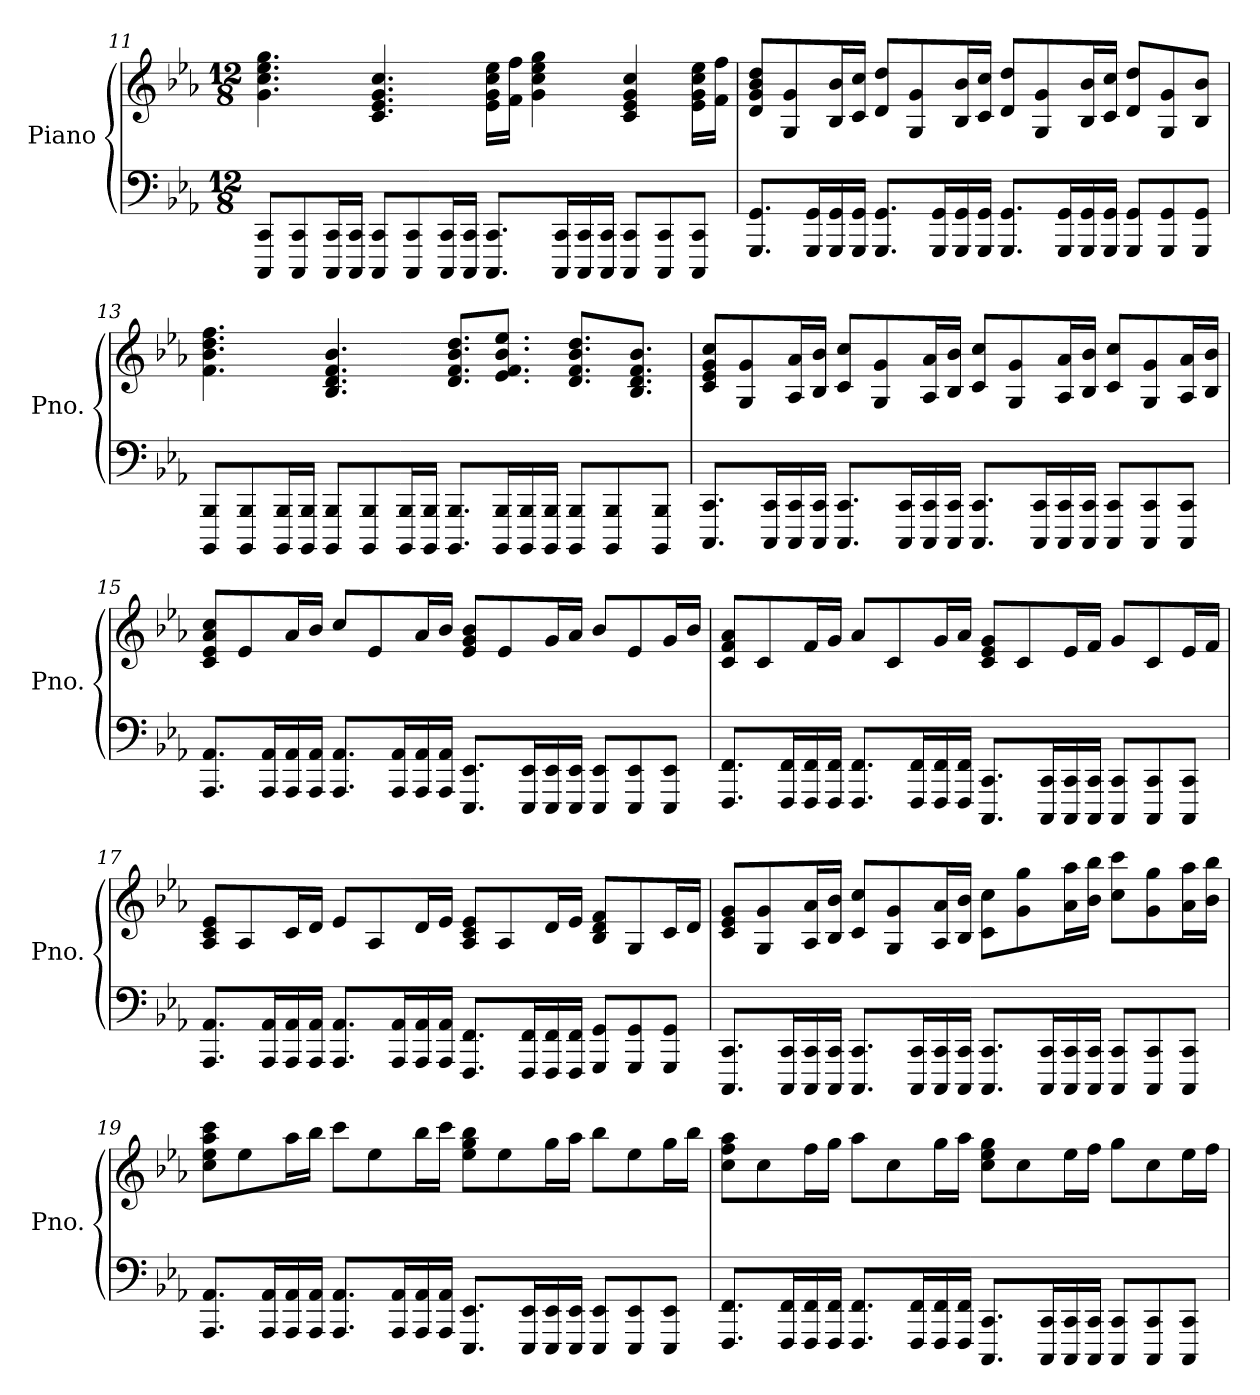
**kern	**kern
*part1	*part1
*staff2	*staff1
*I"Piano	*
*I'Pno.	*
!!LO:PB:g=z
*clefF4	*clefG2
*k[b-e-a-]	*k[b-e-a-]
*M12/8	*M12/8
=11	=11
8CCC/ 8CC/L	4.g\ 4.cc\ 4.ee-\ 4.gg\
8CCC/ 8CC/	.
16CCC/ 16CC/L	.
16CCC/ 16CC/JJ	.
8CCC/ 8CC/L	4.c/ 4.e-/ 4.g/ 4.cc/
8CCC/ 8CC/	.
16CCC/ 16CC/L	.
16CCC/ 16CC/JJ	.
8.CCC/ 8.CC/L	16e-\ 16g\ 16cc\ 16ee-\LL
.	16f\ 16ff\JJ
.	4g\ 4cc\ 4ee-\ 4gg\
16CCC/ 16CC/L	.
16CCC/ 16CC/	.
16CCC/ 16CC/JJ	.
8CCC/ 8CC/L	4c/ 4e-/ 4g/ 4cc/
8CCC/ 8CC/	.
8CCC/ 8CC/J	16e-\ 16g\ 16cc\ 16ee-\LL
.	16f\ 16ff\JJ
=12	=12
8.GGG/ 8.GG/L	8d/ 8g/ 8b-/ 8dd/L
.	8G/ 8g/
16GGG/ 16GG/L	.
16GGG/ 16GG/	16B-/ 16b-/L
16GGG/ 16GG/JJ	16c/ 16cc/JJ
8.GGG/ 8.GG/L	8d/ 8dd/L
.	8G/ 8g/
16GGG/ 16GG/L	.
16GGG/ 16GG/	16B-/ 16b-/L
16GGG/ 16GG/JJ	16c/ 16cc/JJ
8.GGG/ 8.GG/L	8d/ 8dd/L
.	8G/ 8g/
16GGG/ 16GG/L	.
16GGG/ 16GG/	16B-/ 16b-/L
16GGG/ 16GG/JJ	16c/ 16cc/JJ
8GGG/ 8GG/L	8d/ 8dd/L
8GGG/ 8GG/	8G/ 8g/
8GGG/ 8GG/J	8B-/ 8b-/J
!!LO:LB:g=z
=13	=13
8BBBB-/ 8BBB-/L	4.f\ 4.b-\ 4.dd\ 4.ff\
8BBBB-/ 8BBB-/	.
16BBBB-/ 16BBB-/L	.
16BBBB-/ 16BBB-/JJ	.
8BBBB-/ 8BBB-/L	4.B-/ 4.d/ 4.f/ 4.b-/
8BBBB-/ 8BBB-/	.
16BBBB-/ 16BBB-/L	.
16BBBB-/ 16BBB-/JJ	.
8.BBBB-/ 8.BBB-/L	8.d/ 8.f/ 8.b-/ 8.dd/L
16BBBB-/ 16BBB-/L	8.e-/ 8.f/ 8.b-/ 8.ee-/J
16BBBB-/ 16BBB-/	.
16BBBB-/ 16BBB-/JJ	.
8BBBB-/ 8BBB-/L	8.d/ 8.f/ 8.b-/ 8.dd/L
8BBBB-/ 8BBB-/	.
.	8.B-/ 8.d/ 8.f/ 8.b-/J
8BBBB-/ 8BBB-/J	.
=14	=14
8.CCC/ 8.CC/L	8c/ 8e-/ 8g/ 8cc/L
.	8G/ 8g/
16CCC/ 16CC/L	.
16CCC/ 16CC/	16A-/ 16a-/L
16CCC/ 16CC/JJ	16B-/ 16b-/JJ
8.CCC/ 8.CC/L	8c/ 8cc/L
.	8G/ 8g/
16CCC/ 16CC/L	.
16CCC/ 16CC/	16A-/ 16a-/L
16CCC/ 16CC/JJ	16B-/ 16b-/JJ
8.CCC/ 8.CC/L	8c/ 8cc/L
.	8G/ 8g/
16CCC/ 16CC/L	.
16CCC/ 16CC/	16A-/ 16a-/L
16CCC/ 16CC/JJ	16B-/ 16b-/JJ
8CCC/ 8CC/L	8c/ 8cc/L
8CCC/ 8CC/	8G/ 8g/
8CCC/ 8CC/J	16A-/ 16a-/L
.	16B-/ 16b-/JJ
!!LO:LB:g=z
=15	=15
8.AAA-/ 8.AA-/L	8c/ 8e-/ 8a-/ 8cc/L
.	8e-/
16AAA-/ 16AA-/L	.
16AAA-/ 16AA-/	16a-/L
16AAA-/ 16AA-/JJ	16b-/JJ
8.AAA-/ 8.AA-/L	8cc/L
.	8e-/
16AAA-/ 16AA-/L	.
16AAA-/ 16AA-/	16a-/L
16AAA-/ 16AA-/JJ	16b-/JJ
8.EEE-/ 8.EE-/L	8e-/ 8g/ 8b-/L
.	8e-/
16EEE-/ 16EE-/L	.
16EEE-/ 16EE-/	16g/L
16EEE-/ 16EE-/JJ	16a-/JJ
8EEE-/ 8EE-/L	8b-/L
8EEE-/ 8EE-/	8e-/
8EEE-/ 8EE-/J	16g/L
.	16b-/JJ
=16	=16
8.FFF/ 8.FF/L	8c/ 8f/ 8a-/L
.	8c/
16FFF/ 16FF/L	.
16FFF/ 16FF/	16f/L
16FFF/ 16FF/JJ	16g/JJ
8.FFF/ 8.FF/L	8a-/L
.	8c/
16FFF/ 16FF/L	.
16FFF/ 16FF/	16g/L
16FFF/ 16FF/JJ	16a-/JJ
8.CCC/ 8.CC/L	8c/ 8e-/ 8g/L
.	8c/
16CCC/ 16CC/L	.
16CCC/ 16CC/	16e-/L
16CCC/ 16CC/JJ	16f/JJ
8CCC/ 8CC/L	8g/L
8CCC/ 8CC/	8c/
8CCC/ 8CC/J	16e-/L
.	16f/JJ
!!LO:LB:g=z
=17	=17
8.AAA-/ 8.AA-/L	8A-/ 8c/ 8e-/L
.	8A-/
16AAA-/ 16AA-/L	.
16AAA-/ 16AA-/	16c/L
16AAA-/ 16AA-/JJ	16d/JJ
8.AAA-/ 8.AA-/L	8e-/L
.	8A-/
16AAA-/ 16AA-/L	.
16AAA-/ 16AA-/	16d/L
16AAA-/ 16AA-/JJ	16e-/JJ
8.FFF/ 8.FF/L	8A-/ 8c/ 8e-/L
.	8A-/
16FFF/ 16FF/L	.
16FFF/ 16FF/	16d/L
16FFF/ 16FF/JJ	16e-/JJ
8GGG/ 8GG/L	8B-/ 8d/ 8f/L
8GGG/ 8GG/	8G/
8GGG/ 8GG/J	16c/L
.	16d/JJ
=18	=18
8.CCC/ 8.CC/L	8c/ 8e-/ 8g/L
.	8G/ 8g/
16CCC/ 16CC/L	.
16CCC/ 16CC/	16A-/ 16a-/L
16CCC/ 16CC/JJ	16B-/ 16b-/JJ
8.CCC/ 8.CC/L	8c/ 8cc/L
.	8G/ 8g/
16CCC/ 16CC/L	.
16CCC/ 16CC/	16A-/ 16a-/L
16CCC/ 16CC/JJ	16B-/ 16b-/JJ
8.CCC/ 8.CC/L	8c\ 8cc\L
.	8g\ 8gg\
16CCC/ 16CC/L	.
16CCC/ 16CC/	16a-\ 16aa-\L
16CCC/ 16CC/JJ	16b-\ 16bb-\JJ
8CCC/ 8CC/L	8cc\ 8ccc\L
8CCC/ 8CC/	8g\ 8gg\
8CCC/ 8CC/J	16a-\ 16aa-\L
.	16b-\ 16bb-\JJ
!!LO:LB:g=z
=19	=19
8.AAA-/ 8.AA-/L	8cc\ 8ee-\ 8aa-\ 8ccc\L
.	8ee-\
16AAA-/ 16AA-/L	.
16AAA-/ 16AA-/	16aa-\L
16AAA-/ 16AA-/JJ	16bb-\JJ
8.AAA-/ 8.AA-/L	8ccc\L
.	8ee-\
16AAA-/ 16AA-/L	.
16AAA-/ 16AA-/	16bb-\L
16AAA-/ 16AA-/JJ	16ccc\JJ
8.EEE-/ 8.EE-/L	8ee-\ 8gg\ 8bb-\L
.	8ee-\
16EEE-/ 16EE-/L	.
16EEE-/ 16EE-/	16gg\L
16EEE-/ 16EE-/JJ	16aa-\JJ
8EEE-/ 8EE-/L	8bb-\L
8EEE-/ 8EE-/	8ee-\
8EEE-/ 8EE-/J	16gg\L
.	16bb-\JJ
=20	=20
8.FFF/ 8.FF/L	8cc\ 8ff\ 8aa-\L
.	8cc\
16FFF/ 16FF/L	.
16FFF/ 16FF/	16ff\L
16FFF/ 16FF/JJ	16gg\JJ
8.FFF/ 8.FF/L	8aa-\L
.	8cc\
16FFF/ 16FF/L	.
16FFF/ 16FF/	16gg\L
16FFF/ 16FF/JJ	16aa-\JJ
8.CCC/ 8.CC/L	8cc\ 8ee-\ 8gg\L
.	8cc\
16CCC/ 16CC/L	.
16CCC/ 16CC/	16ee-\L
16CCC/ 16CC/JJ	16ff\JJ
8CCC/ 8CC/L	8gg\L
8CCC/ 8CC/	8cc\
8CCC/ 8CC/J	16ee-\L
.	16ff\JJ
=	=
*-	*-
